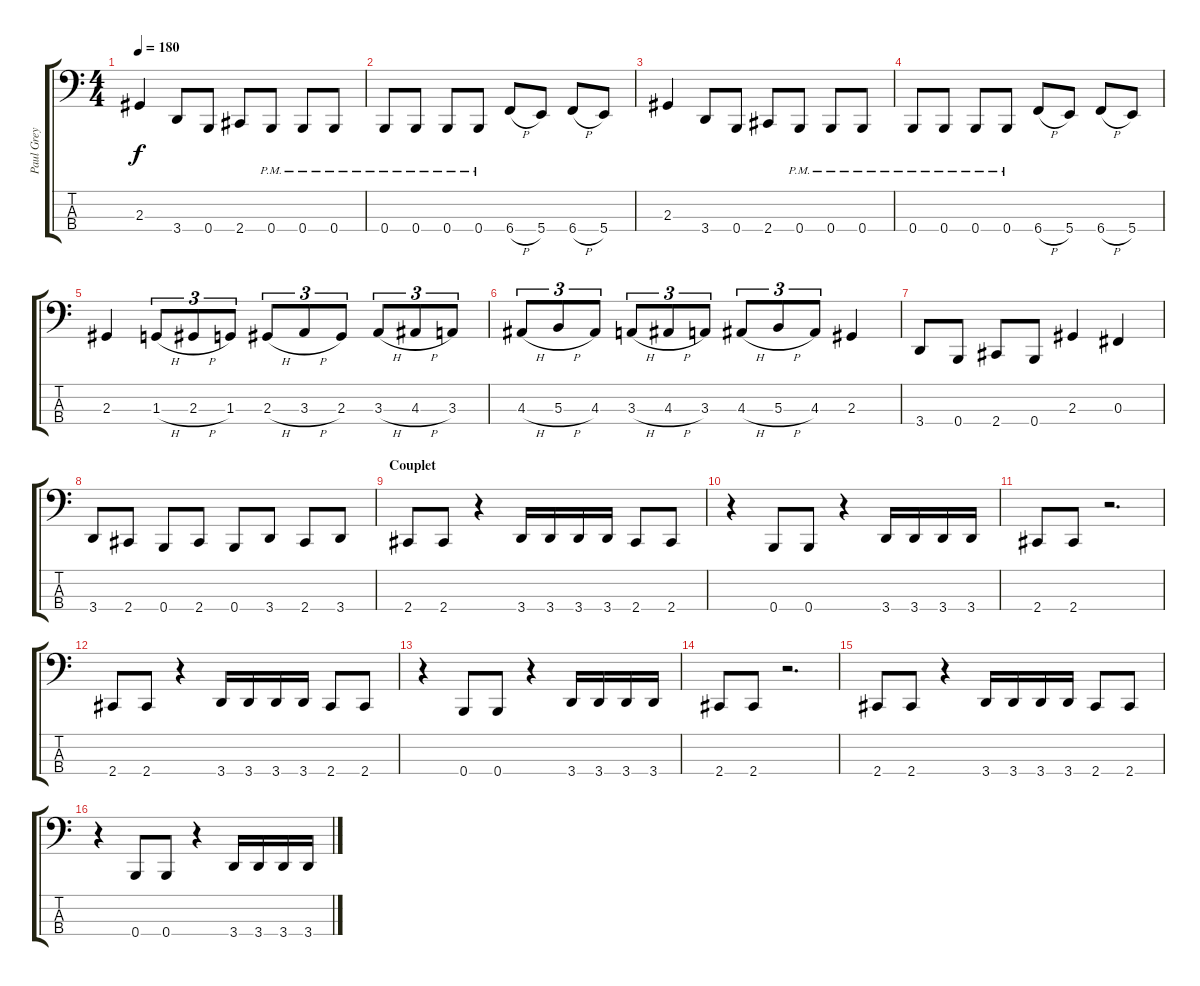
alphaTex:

\track ("Paul Grey" "Paul Grey") {instrument electricbassfinger}
\staff {score tabs}
\tuning (E2 B1 Gb1 B0) {hide}
\ts (4 4)
\tempo 180
\clef f4
\ks c
2.3.4{dy f} 3.4.8 0.4.8 2.4.8 0.4{pm}.8 0.4{pm}.8 0.4{pm}.8 |
0.4{pm}.8 0.4{pm}.8 0.4{pm}.8 0.4{pm}.8 6.4{h}.8 5.4.8 6.4{h}.8 5.4.8 |
2.3.4 3.4.8 0.4.8 2.4.8 0.4{pm}.8 0.4{pm}.8 0.4{pm}.8 |
0.4{pm}.8 0.4{pm}.8 0.4{pm}.8 0.4{pm}.8 6.4{h}.8 5.4.8 6.4{h}.8 5.4.8 |
2.3.4 1.3{h}.8{tu (3 2)} 2.3{h}.8{tu (3 2)} 1.3.8{tu (3 2)} 2.3{h}.8{tu (3 2)} 3.3{h}.8{tu (3 2)} 2.3.8{tu (3 2)} 3.3{h}.8{tu (3 2)} 4.3{h}.8{tu (3 2)} 3.3.8{tu (3 2)} |
4.3{h}.8{tu (3 2)} 5.3{h}.8{tu (3 2)} 4.3.8{tu (3 2)} 3.3{h}.8{tu (3 2)} 4.3{h}.8{tu (3 2)} 3.3.8{tu (3 2)} 4.3{h}.8{tu (3 2)} 5.3{h}.8{tu (3 2)} 4.3.8{tu (3 2)} 2.3.4 |
3.4.8 0.4.8 2.4.8 0.4.8 2.3.4 0.3.4 |
3.4.8 2.4.8 0.4.8 2.4.8 0.4.8 3.4.8 2.4.8 3.4.8 |
\section ("" "Couplet")
2.4.8 2.4.8 r.4 3.4.16 3.4.16 3.4.16 3.4.16 2.4.8 2.4.8 |
r.4 0.4.8 0.4.8 r.4 3.4.16 3.4.16 3.4.16 3.4.16 |
2.4.8 2.4.8 r.2{d} |
2.4.8 2.4.8 r.4 3.4.16 3.4.16 3.4.16 3.4.16 2.4.8 2.4.8 |
r.4 0.4.8 0.4.8 r.4 3.4.16 3.4.16 3.4.16 3.4.16 |
2.4.8 2.4.8 r.2{d} |
2.4.8 2.4.8 r.4 3.4.16 3.4.16 3.4.16 3.4.16 2.4.8 2.4.8 |
r.4 0.4.8 0.4.8 r.4 3.4.16 3.4.16 3.4.16 3.4.16
